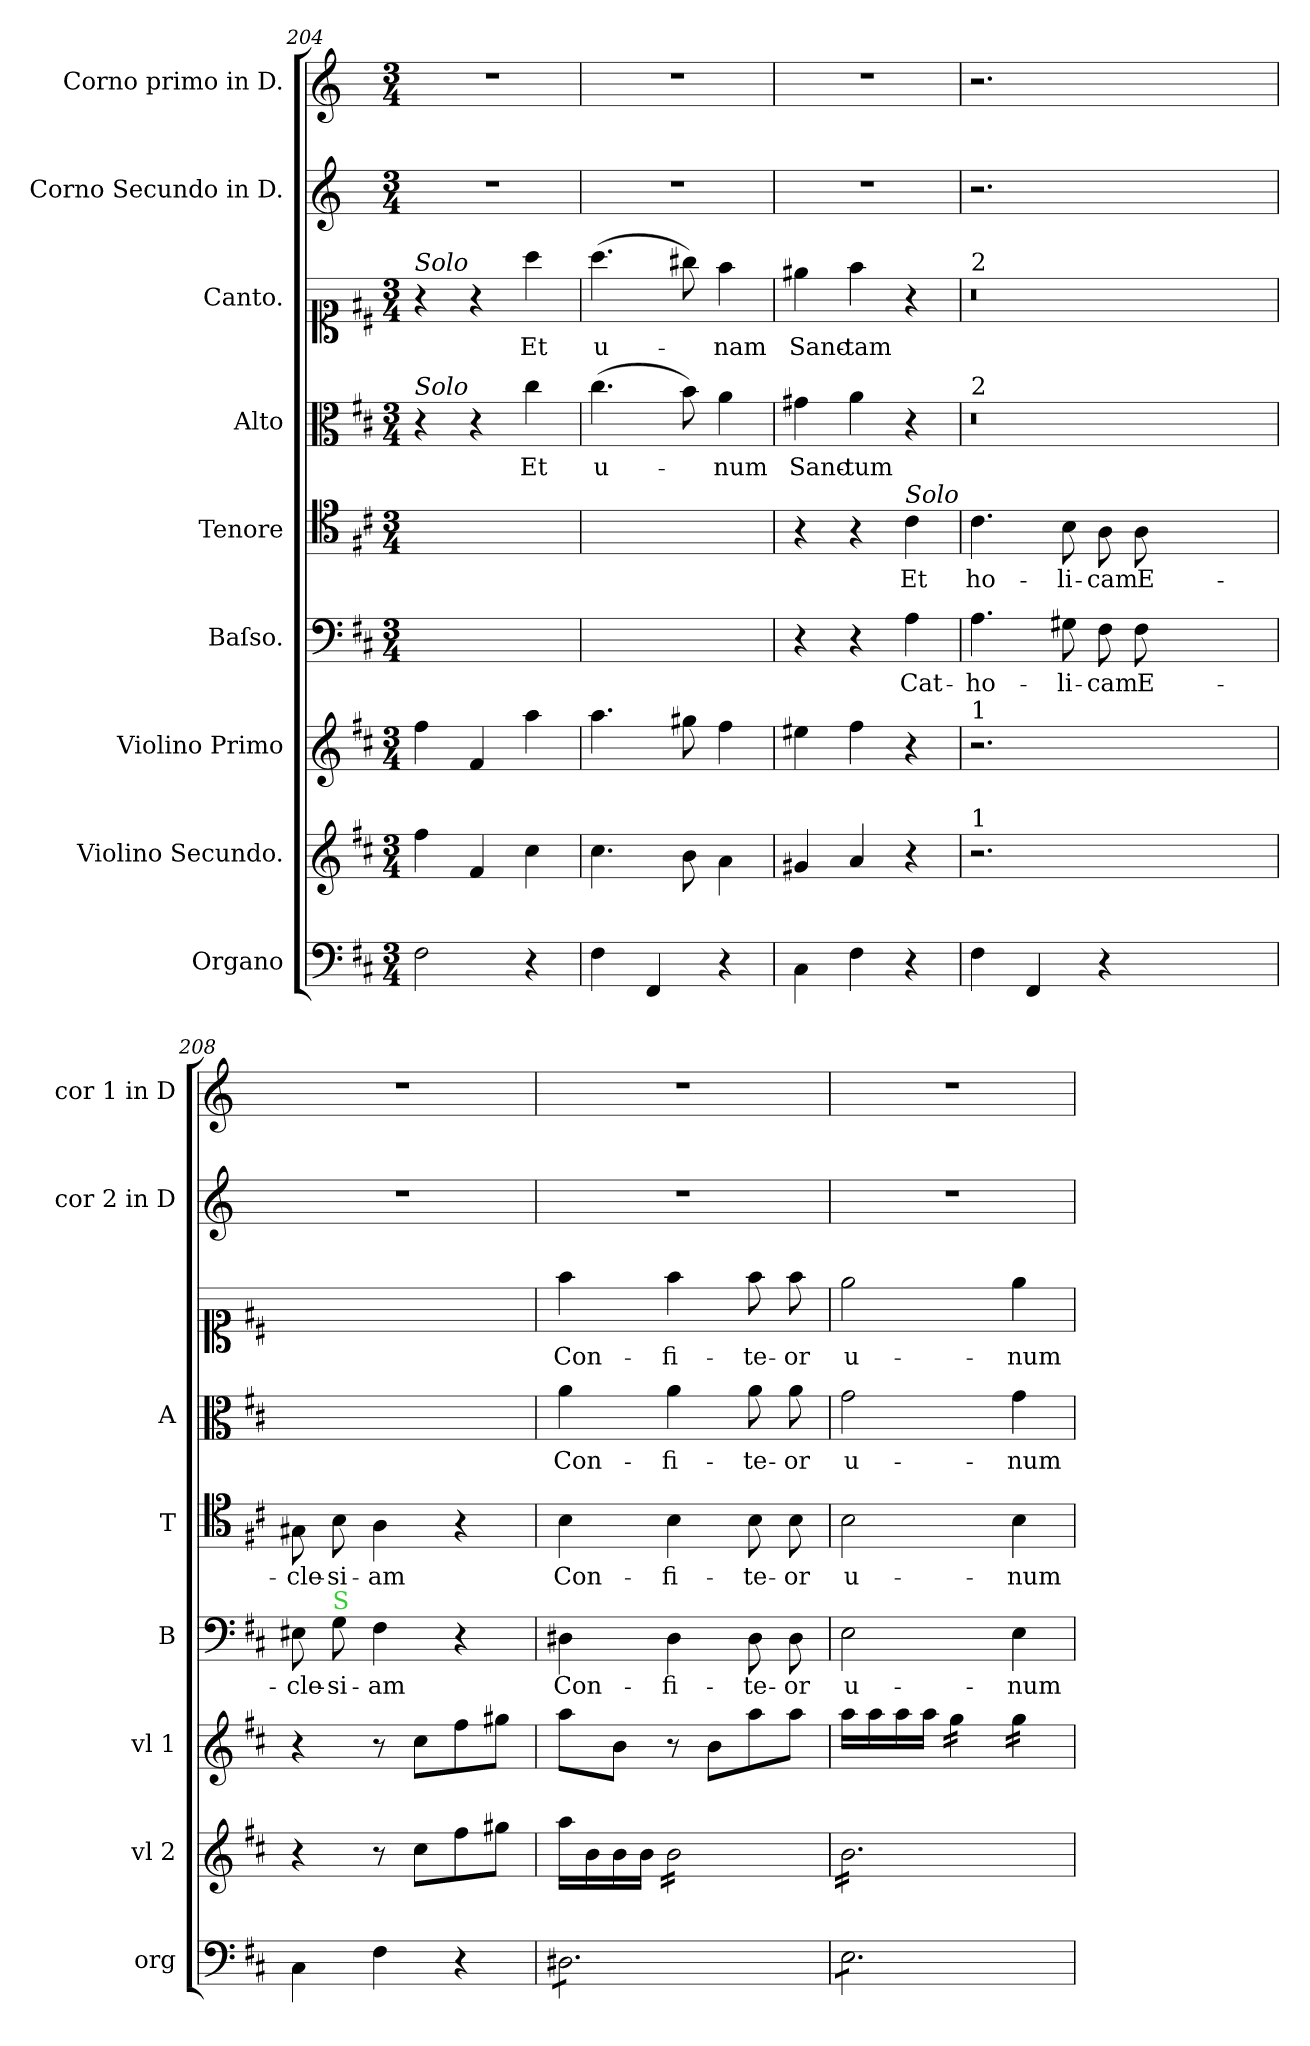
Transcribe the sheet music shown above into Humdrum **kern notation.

**kern	**dynam	**kern	**dynam	**kern	**dynam	**kern	**text	**kern	**text	**kern	**text	**kern	**text	**kern	**kern
*part9	*part9	*part8	*part8	*part7	*part7	*part6	*part6	*part5	*part5	*part4	*part4	*part3	*part3	*part2	*part1
*staff9	*staff9	*staff8	*staff8	*staff7	*staff7	*staff6	*staff6	*staff5	*staff5	*staff4	*staff4	*staff3	*staff3	*staff2	*staff1
*I"Organo	*	*I"Violino Secundo.	*	*I"Violino Primo	*	*I"Baſso.	*	*I"Tenore	*	*I"Alto	*	*I"Canto.	*	*I"Corno Secundo in D.	*I"Corno primo in D.
*I'org	*	*I'vl 2	*	*I'vl 1	*	*I'B	*	*I'T	*	*I'A	*	*	*	*I'cor 2 in D	*I'cor 1 in D
*clefF4	*	*clefG2	*	*clefG2	*	*clefF4	*	*clefC4	*	*clefC3	*	*clefC1	*	*clefG2	*clefG2
*	*	*	*	*	*	*	*	*	*	*	*	*	*	*ITrd6c10	*ITrd6c10
*k[f#c#]	*	*k[f#c#]	*	*k[f#c#]	*	*k[f#c#]	*	*k[f#c#]	*	*k[f#c#]	*	*k[f#c#]	*	*k[f#c#]	*k[f#c#]
*D:	*	*D:	*	*D:	*	*D:	*	*D:	*	*D:	*	*D:	*	*D:	*D:
*M3/4	*	*M3/4	*	*M3/4	*	*M3/4	*	*M3/4	*	*M3/4	*	*M3/4	*	*M3/4	*M3/4
=204	=204	=204	=204	=204	=204	=204	=204	=204	=204	=204	=204	=204	=204	=204	=204
!	!	!	!	!	!	!	!	!	!	!	!	!LO:TX:a:i:t=Solo	!	!	!
!	!	!	!	!	!	!	!	!	!	!LO:TX:a:i:t=Solo	!	!	!	!	!
2F#\	.	4ff#\	.	4ff#\	.	2.ryy	.	2.ryy	.	4r	.	4r	.	2.r	2.r
.	.	4f#/	.	4f#/	.	.	.	.	.	4r	.	4r	.	.	.
4r	.	4cc#\	.	4aa\	.	.	.	.	.	4cc#\	Et	4aa\	Et	.	.
=205	=205	=205	=205	=205	=205	=205	=205	=205	=205	=205	=205	=205	=205	=205	=205
!	!	!	!LO:DY:b	!	!LO:DY:b	!	!	!	!	!	!	!	!	!	!
4F#\	.	4.cc#\	p&colon;	4.aa\	p&colon;	2.ryy	.	2.ryy	.	(4.cc#\	u-	(4.aa\	u-	2.r	2.r
4FF#/	.	.	.	.	.	.	.	.	.	.	.	.	.	.	.
.	.	8b\	.	8gg#X\	.	.	.	.	.	8b\)	.	8gg#X\)	.	.	.
4r	.	4a\	.	4ff#\	.	.	.	.	.	4a\	-num	4ff#\	-nam	.	.
=206	=206	=206	=206	=206	=206	=206	=206	=206	=206	=206	=206	=206	=206	=206	=206
4C#\	.	4g#X/	.	4ee#X\	.	4r	.	4r	.	4g#X\	Sanc-	4ee#X\	Sanc-	2.r	2.r
4F#\	.	4a/	.	4ff#\	.	4r	.	4r	.	4a\	-tum	4ff#\	-tam	.	.
!	!	!	!	!	!	!	!	!LO:TX:a:i:t=Solo	!	!	!	!	!	!	!
4r	.	4r	.	4r	.	4A\	Cat-	4c#\	Et	4r	.	4r	.	.	.
=207	=207	=207	=207	=207	=207	=207	=207	=207	=207	=207	=207	=207	=207	=207	=207
!	!	!	!	!	!	!	!	!	!	!	!	!LO:TX:a:t=2	!	!	!
!	!	!	!	!	!	!	!	!	!	!LO:TX:a:t=2	!	!	!	!	!
!	!	!	!	!LO:TX:a:t=1	!	!	!	!	!	!	!	!	!	!	!
!	!	!LO:TX:a:t=1	!	!	!	!	!	!	!	!	!	!	!	!	!
!	!	!	!	!	!	!	!	!	!	!LO:N:vis=0	!	!LO:N:vis=0	!	!	!
4F#\	.	2.r	.	2.r	.	4.A\	-ho-	4.c#\	ho-	1.r	.	1.r	.	2.r	2.r
4FF#/	.	.	.	.	.	.	.	.	.	.	.	.	.	.	.
.	.	.	.	.	.	8G#X\	-li-	8B\	-li-	.	.	.	.	.	.
4r	.	.	.	.	.	8F#\	-cam	8A\	-cam	.	.	.	.	.	.
.	.	.	.	.	.	8F#\	E-	8A\	E-	.	.	.	.	.	.
2.ryy	.	2.ryy	.	2.ryy	.	2.ryy	.	2.ryy	.	.	.	.	.	2.ryy	2.ryy
=208	=208	=208	=208	=208	=208	=208	=208	=208	=208	=208	=208	=208	=208	=208	=208
4C#\	.	4r	.	4r	.	8E#X\	-cle-	8G#X\	-cle-	2.ryy	.	2.ryy	.	2.r	2.r
!	!	!	!	!	!	!LO:TX:a:color=limegreen:t=S	!	!	!	!	!	!	!	!	!
.	.	.	.	.	.	8G\	-si-	8B\	-si-	.	.	.	.	.	.
4F#\	.	8r	.	8r	.	4F#\	-am	4A\	-am	.	.	.	.	.	.
!	!	!	!LO:DY:b	!	!LO:DY:b	!	!	!	!	!	!	!	!	!	!
.	.	8cc#\L	for	8cc#\L	for.	.	.	.	.	.	.	.	.	.	.
4r	.	8ff#\	.	8ff#\	.	4r	.	4r	.	.	.	.	.	.	.
.	.	8gg#X\J	.	8gg#X\J	.	.	.	.	.	.	.	.	.	.	.
=209	=209	=209	=209	=209	=209	=209	=209	=209	=209	=209	=209	=209	=209	=209	=209
!	!LO:DY:b	!	!	!	!	!	!	!	!	!	!	!	!	!	!
*tremolo	*	*	*	*	*	*	*	*	*	*	*	*	*	*	*
8D#X\L	for	16aa\LL	.	8aa\L	.	4D#X\	Con-	4B\	Con-	4a\	Con-	4ff#\	Con-	2.r	2.r
.	.	16b\	.	.	.	.	.	.	.	.	.	.	.	.	.
8D#X\	.	16b\	.	8b\J	.	.	.	.	.	.	.	.	.	.	.
.	.	16b\JJ	.	.	.	.	.	.	.	.	.	.	.	.	.
*	*	*tremolo	*	*	*	*	*	*	*	*	*	*	*	*	*
8D#X\	.	16b\LL	.	8r	.	4D#\	-fi-	4B\	-fi-	4a\	-fi-	4ff#\	-fi-	.	.
.	.	16b\	.	.	.	.	.	.	.	.	.	.	.	.	.
8D#X\	.	16b\	.	8b\L	.	.	.	.	.	.	.	.	.	.	.
.	.	16b\	.	.	.	.	.	.	.	.	.	.	.	.	.
8D#X\	.	16b\	.	8aa\	.	8D#\	-te-	8B\	-te-	8a\	-te-	8ff#\	-te-	.	.
.	.	16b\	.	.	.	.	.	.	.	.	.	.	.	.	.
8D#X\J	.	16b\	.	8aa\J	.	8D#\	-or	8B\	-or	8a\	-or	8ff#\	-or	.	.
.	.	16b\JJ	.	.	.	.	.	.	.	.	.	.	.	.	.
=210	=210	=210	=210	=210	=210	=210	=210	=210	=210	=210	=210	=210	=210	=210	=210
8E\L	.	16b\LL	.	16aa\LL	.	2E\	u-	2B\	u-	2g\	u-	2ee\	u-	2.r	2.r
.	.	16b\	.	16aa\	.	.	.	.	.	.	.	.	.	.	.
8E\	.	16b\	.	16aa\	.	.	.	.	.	.	.	.	.	.	.
.	.	16b\	.	16aa\JJ	.	.	.	.	.	.	.	.	.	.	.
*	*	*	*	*tremolo	*	*	*	*	*	*	*	*	*	*	*
8E\	.	16b\	.	16gg\LL	.	.	.	.	.	.	.	.	.	.	.
.	.	16b\	.	16gg\	.	.	.	.	.	.	.	.	.	.	.
8E\	.	16b\	.	16gg\	.	.	.	.	.	.	.	.	.	.	.
.	.	16b\	.	16gg\JJ	.	.	.	.	.	.	.	.	.	.	.
8E\	.	16b\	.	16gg\LL	.	4E\	-num	4B\	-num	4g\	-num	4ee\	-num	.	.
.	.	16b\	.	16gg\	.	.	.	.	.	.	.	.	.	.	.
8E\J	.	16b\	.	16gg\	.	.	.	.	.	.	.	.	.	.	.
*Xtremolo	*	*	*	*	*	*	*	*	*	*	*	*	*	*	*
.	.	16b\JJ	.	16gg\JJ	.	.	.	.	.	.	.	.	.	.	.
*	*	*	*	*Xtremolo	*	*	*	*	*	*	*	*	*	*	*
*	*	*Xtremolo	*	*	*	*	*	*	*	*	*	*	*	*	*
=	=	=	=	=	=	=	=	=	=	=	=	=	=	=	=
*-	*-	*-	*-	*-	*-	*-	*-	*-	*-	*-	*-	*-	*-	*-	*-
